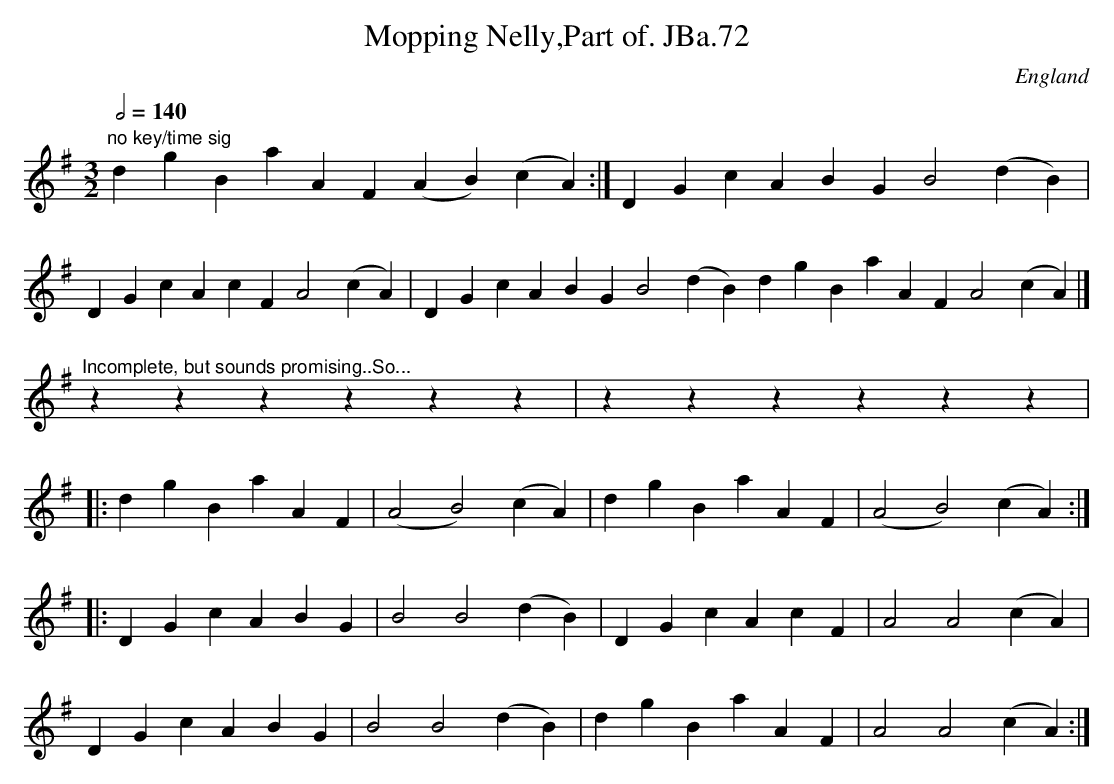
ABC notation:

X:1
T:Mopping Nelly,Part of. JBa.72
M:3/2
L:1/4
Q:1/2=140
O:England
K:G major
"no key/time sig"dg Ba AF (AB)(cA) :| DG cA BG B2 (dB) |!
DG cA cF A2 (cA) | DG cA BG B2 (dB) dg Ba AF A2 (cA) |]
"^Incomplete, but sounds promising..So..."
zzzzzz|zzzzzz|
"^Edited by CGP"
|:dg Ba AF| (A2B2)(cA) |dg Ba AF| (A2B2)(cA) :|!
|: DG cA BG| B2 B2 (dB) |DG cA cF|A2 A2 (cA) |!
DG cA BG|B2 B2 (dB)| dg Ba AF|A2 A2 (cA) :|
